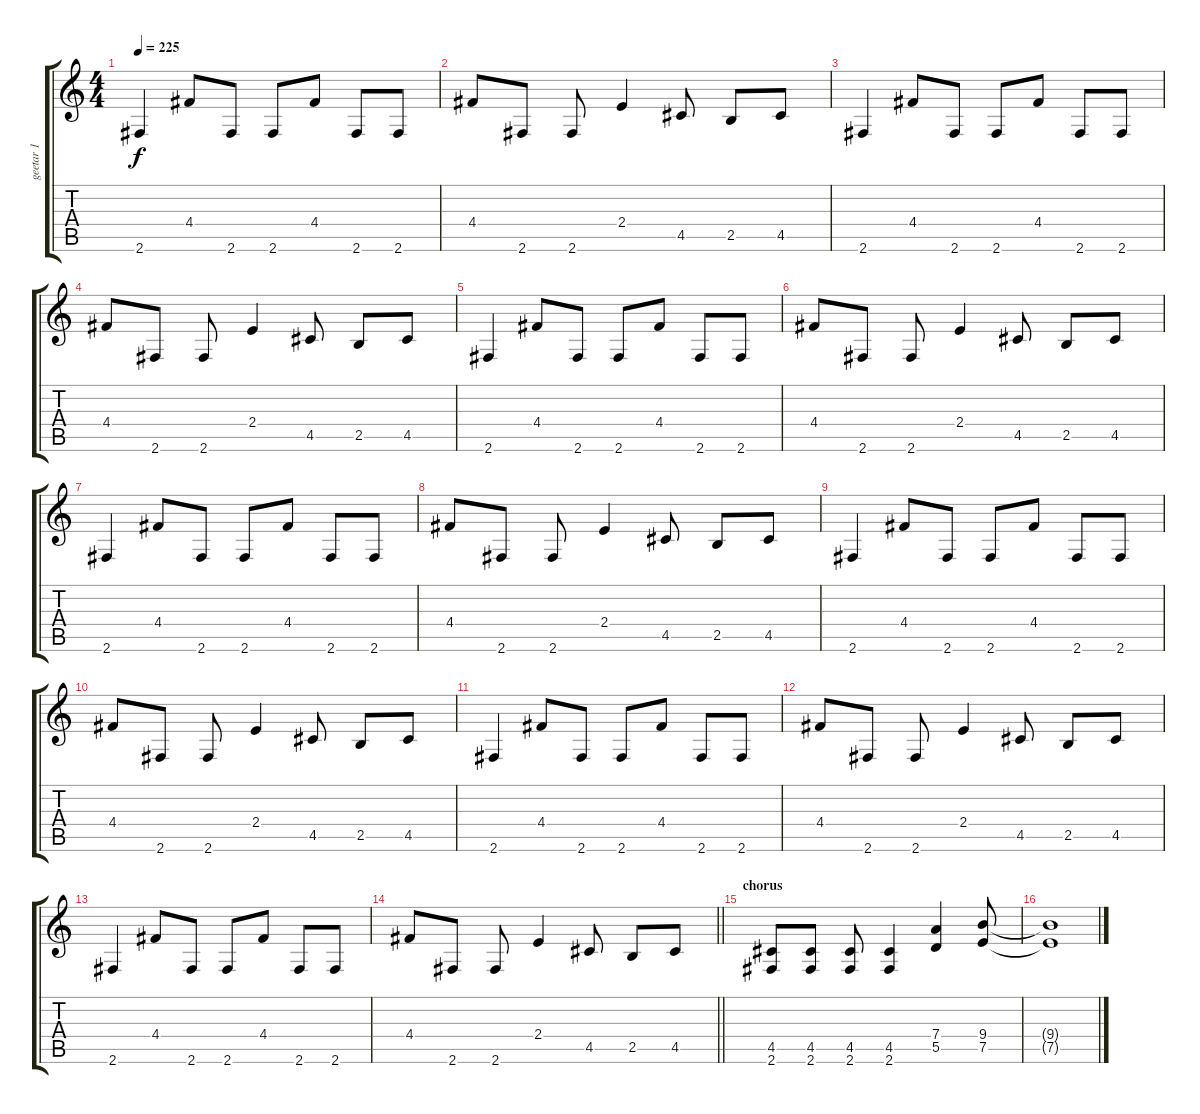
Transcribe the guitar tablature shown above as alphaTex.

\track ("geetar 1" "geetar 1") {instrument distortionguitar}
\staff {score tabs}
\tuning (E4 B3 G3 D3 A2 E2) {hide}
\ts (4 4)
\tempo 225
\clef g2
\ks c
2.6.4{dy f} 4.4.8 2.6.8 2.6.8 4.4.8 2.6.8 2.6.8 |
4.4.8 2.6.8 2.6.8 2.4.4 4.5.8 2.5.8 4.5.8 |
2.6.4 4.4.8 2.6.8 2.6.8 4.4.8 2.6.8 2.6.8 |
4.4.8 2.6.8 2.6.8 2.4.4 4.5.8 2.5.8 4.5.8 |
2.6.4 4.4.8 2.6.8 2.6.8 4.4.8 2.6.8 2.6.8 |
4.4.8 2.6.8 2.6.8 2.4.4 4.5.8 2.5.8 4.5.8 |
2.6.4 4.4.8 2.6.8 2.6.8 4.4.8 2.6.8 2.6.8 |
4.4.8 2.6.8 2.6.8 2.4.4 4.5.8 2.5.8 4.5.8 |
2.6.4 4.4.8 2.6.8 2.6.8 4.4.8 2.6.8 2.6.8 |
4.4.8 2.6.8 2.6.8 2.4.4 4.5.8 2.5.8 4.5.8 |
2.6.4 4.4.8 2.6.8 2.6.8 4.4.8 2.6.8 2.6.8 |
4.4.8 2.6.8 2.6.8 2.4.4 4.5.8 2.5.8 4.5.8 |
2.6.4 4.4.8 2.6.8 2.6.8 4.4.8 2.6.8 2.6.8 |
\barLineRight lightlight
4.4.8 2.6.8 2.6.8 2.4.4 4.5.8 2.5.8 4.5.8 |
\section ("" "chorus")
(4.5 2.6).8 (4.5 2.6).8 (4.5 2.6).8 (4.5 2.6).4 (7.4 5.5).4 (9.4 7.5).8 |
(9.4{t} 7.5{t}).1
